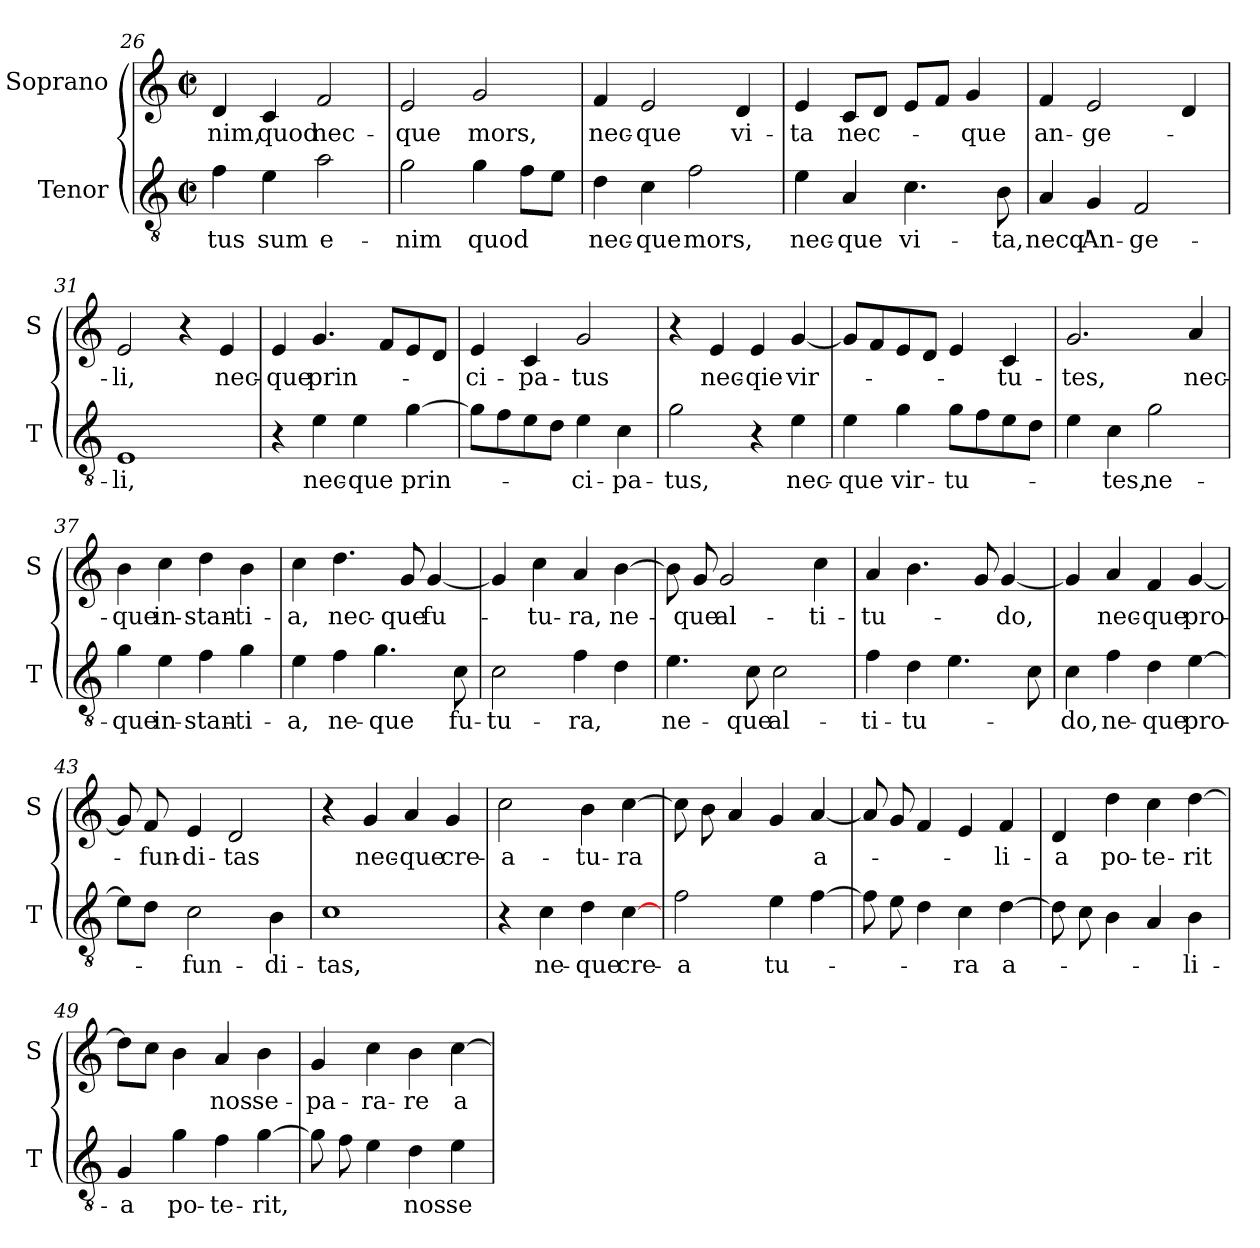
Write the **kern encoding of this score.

**kern	**text	**kern	**text
*part2	*part2	*part1	*part1
*staff2	*staff2	*staff1	*staff1
*I"Tenor	*	*I"Soprano	*
*I'T	*	*I'S	*
!!LO:PB:g=z
*clefGv2	*	*clefG2	*
*k[]	*	*k[]	*
*C:	*	*C:	*
*M2/2	*	*M2/2	*
*met(c|)	*	*met(c|)	*
=26	=26	=26	=26
!	!LO:LY:b	!	!LO:LY:b
4f\	-tus	4d/	-nim,
!	!LO:LY:b	!	!LO:LY:b
4e\	sum	4c/	quod
!	!LO:LY:b	!	!LO:LY:b
2a\	e-	2f/	nec-
=27	=27	=27	=27
!	!LO:LY:b	!	!LO:LY:b
2g\	-nim	2e/	-que
!	!LO:LY:b	!	!LO:LY:b
4g\	quod	2g/	mors,
8f\L	.	.	.
8e\J	.	.	.
=28	=28	=28	=28
!	!LO:LY:b	!	!LO:LY:b
4d\	nec-	4f/	nec-
!	!LO:LY:b	!	!LO:LY:b
4c\	-que	2e/	-que
!	!LO:LY:b	!	!
2f\	mors,	.	.
!	!	!	!LO:LY:b
.	.	4d/	vi-
=29	=29	=29	=29
!	!LO:LY:b	!	!LO:LY:b
4e\	nec-	4e/	-ta
!	!LO:LY:b	!	!LO:LY:b
4A/	-que	8c/L	nec-
.	.	8d/J	.
!	!LO:LY:b	!	!
4.c\	vi-	8e/L	.
.	.	8f/J	.
!	!	!	!LO:LY:b
.	.	4g/	-que
!	!LO:LY:b	!	!
8B\	-ta,	.	.
=30	=30	=30	=30
!	!LO:LY:b	!	!LO:LY:b
4A/	necq'	4f/	an-
!	!LO:LY:b	!	!LO:LY:b
4G/	An-	2e/	-ge-
!	!LO:LY:b	!	!
2F/	-ge-	.	.
.	.	4d/	.
!!LO:LB:g=z
=31	=31	=31	=31
!	!LO:LY:b	!	!LO:LY:b
1E	-li,	2e/	-li,
.	.	4r	.
!	!	!	!LO:LY:b
.	.	4e/	nec-
=32	=32	=32	=32
!	!	!	!LO:LY:b
4r	.	4e/	-que
!	!LO:LY:b	!	!LO:LY:b
4e\	nec-	4.g/	prin-
!	!LO:LY:b	!	!
4e\	-que	.	.
.	.	8f/L	.
!	!LO:LY:b	!	!
[4g\	prin-	8e/	.
.	.	8d/J	.
=33	=33	=33	=33
!	!	!	!LO:LY:b
8g\L]	.	4e/	-ci-
8f\	.	.	.
!	!	!	!LO:LY:b
8e\	.	4c/	-pa-
8d\J	.	.	.
!	!LO:LY:b	!	!LO:LY:b
4e\	-ci-	2g/	-tus
!	!LO:LY:b	!	!
4c\	-pa-	.	.
=34	=34	=34	=34
!	!LO:LY:b	!	!
2g\	-tus,	4r	.
!	!	!	!LO:LY:b
.	.	4e/	nec-
!	!	!	!LO:LY:b
4r	.	4e/	-qie
!	!LO:LY:b	!	!LO:LY:b
4e\	nec-	[4g/	vir-
=35	=35	=35	=35
!	!LO:LY:b	!	!
4e\	-que	8g/L]	.
.	.	8f/	.
!	!LO:LY:b	!	!
4g\	vir-	8e/	.
.	.	8d/J	.
!	!LO:LY:b	!	!
8g\L	-tu-	4e/	.
8f\	.	.	.
!	!	!	!LO:LY:b
8e\	.	4c/	-tu-
8d\J	.	.	.
!!LO:LB:g=z
=36	=36	=36	=36
!	!	!	!LO:LY:b
4e\	.	2.g/	-tes,
!	!LO:LY:b	!	!
4c\	-tes,	.	.
!	!LO:LY:b	!	!
2g\	ne-	.	.
!	!	!	!LO:LY:b
.	.	4a/	nec-
=37	=37	=37	=37
!	!LO:LY:b	!	!LO:LY:b
4g\	-que	4b\	-que
!	!LO:LY:b	!	!LO:LY:b
4e\	in-	4cc\	in-
!	!LO:LY:b	!	!LO:LY:b
4f\	-stan-	4dd\	-stan-
!	!LO:LY:b	!	!LO:LY:b
4g\	-ti-	4b\	-ti-
=38	=38	=38	=38
!	!LO:LY:b	!	!LO:LY:b
4e\	-a,	4cc\	-a,
!	!LO:LY:b	!	!LO:LY:b
4f\	ne-	4.dd\	nec-
!	!LO:LY:b	!	!
4.g\	-que	.	.
!	!	!	!LO:LY:b
.	.	8g/	-que
!	!	!	!LO:LY:b
.	.	[4g/	fu-
!	!LO:LY:b	!	!
8c\	fu-	.	.
=39	=39	=39	=39
!	!LO:LY:b	!	!
2c\	-tu-	4g/]	.
!	!	!	!LO:LY:b
.	.	4cc\	-tu-
!	!LO:LY:b	!	!LO:LY:b
4f\	-ra,	4a/	-ra,
!	!	!	!LO:LY:b
4d\	.	[4b\	ne-
=40	=40	=40	=40
!	!LO:LY:b	!	!
4.e\	ne-	8b\]	.
!	!	!	!LO:LY:b
.	.	8g/	-que
!	!	!	!LO:LY:b
.	.	2g/	al-
!	!LO:LY:b	!	!
8c\	-que	.	.
!	!LO:LY:b	!	!
2c\	al-	.	.
!	!	!	!LO:LY:b
.	.	4cc\	-ti-
!!LO:LB:g=z
=41	=41	=41	=41
!	!LO:LY:b	!	!LO:LY:b
4f\	-ti-	4a/	-tu-
!	!LO:LY:b	!	!
4d\	-tu-	4.b\	.
4.e\	.	.	.
.	.	8g/	.
!	!	!	!LO:LY:b
.	.	[4g/	-do,
8c\	.	.	.
=42	=42	=42	=42
!	!LO:LY:b	!	!
4c\	-do,	4g/]	.
!	!LO:LY:b	!	!LO:LY:b
4f\	ne-	4a/	nec-
!	!LO:LY:b	!	!LO:LY:b
4d\	-que	4f/	-que
!	!LO:LY:b	!	!LO:LY:b
[4e\	pro-	[4g/	pro-
=43	=43	=43	=43
8e\L]	.	8g/]	.
!	!	!	!LO:LY:b
8d\J	.	8f/	-fun-
!	!LO:LY:b	!	!LO:LY:b
2c\	-fun-	4e/	-di-
!	!	!	!LO:LY:b
.	.	2d/	-tas
!	!LO:LY:b	!	!
4B\	-di-	.	.
=44	=44	=44	=44
!	!LO:LY:b	!	!
1c	-tas,	4r	.
!	!	!	!LO:LY:b
.	.	4g/	nec-
!	!	!	!LO:LY:b
.	.	4a/	-que
!	!	!	!LO:LY:b
.	.	4g/	cre-
=45	=45	=45	=45
!	!	!	!LO:LY:b
4r	.	2cc\	-a-
!	!LO:LY:b	!	!
4c\	ne-	.	.
!	!LO:LY:b	!	!LO:LY:b
4d\	-que	4b\	-tu-
!	!LO:LY:b	!	!LO:LY:b
[4c\	cre-	[4cc\	-ra
!!LO:LB:g=z
=46	=46	=46	=46
!	!LO:LY:b	!	!
2f\	-a	8cc\]	.
.	.	8b\	.
.	.	4a/	.
!	!LO:LY:b	!	!
4e\	tu-	4g/	.
!	!	!	!LO:LY:b
[4f\	.	[4a/	a-
=47	=47	=47	=47
8f\]	.	8a/]	.
8e\	.	8g/	.
4d\	.	4f/	.
!	!LO:LY:b	!	!
4c\	-ra	4e/	.
!	!LO:LY:b	!	!LO:LY:b
[4d\	a-	4f/	-li-
=48	=48	=48	=48
!	!	!	!LO:LY:b
8d\]	.	4d/	-a
8c\	.	.	.
!	!	!	!LO:LY:b
4B\	.	4dd\	po-
!	!	!	!LO:LY:b
4A/	.	4cc\	-te-
!	!LO:LY:b	!	!LO:LY:b
4B\	-li-	[4dd\	-rit
=49	=49	=49	=49
!	!LO:LY:b	!	!
4G/	-a	8dd\L]	.
.	.	8cc\J	.
!	!LO:LY:b	!	!
4g\	po-	4b\	.
!	!LO:LY:b	!	!LO:LY:b
4f\	-te-	4a/	nos
!	!LO:LY:b	!	!LO:LY:b
[4g\	-rit,	4b\	se-
=50	=50	=50	=50
!	!	!	!LO:LY:b
8g\]	.	4g/	-pa-
8f\	.	.	.
!	!	!	!LO:LY:b
4e\	.	4cc\	-ra-
!	!LO:LY:b	!	!LO:LY:b
4d\	nos	4b\	-re
!	!LO:LY:b	!	!LO:LY:b
4e\	se-	[4cc\	a
=	=	=	=
*-	*-	*-	*-
